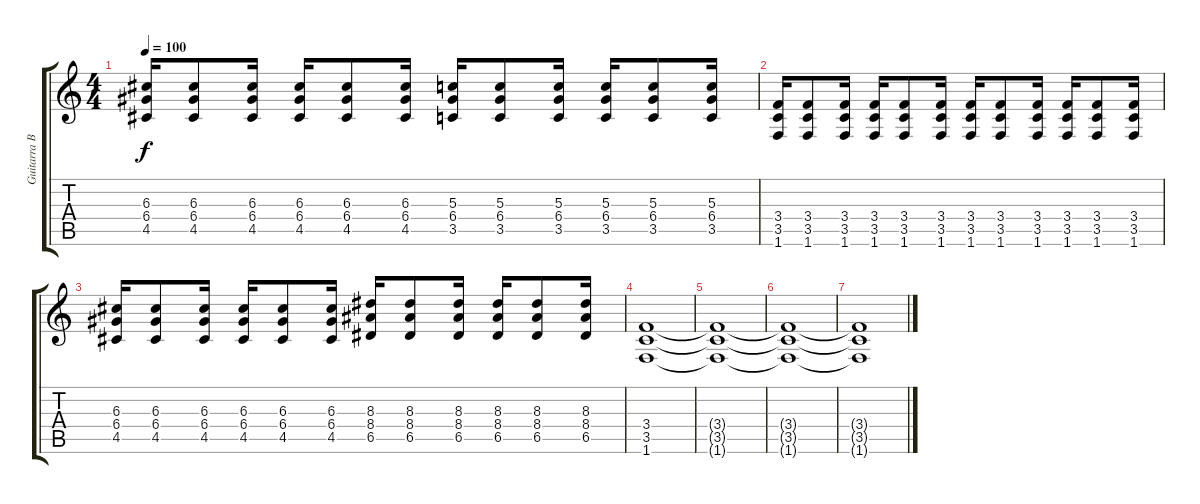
\track ("Guitarra Base - Rythm Guitar" "Guitarra B") {instrument distortionguitar}
\staff {score tabs}
\tuning (E4 B3 G3 D3 A2 E2) {hide}
\ts (4 4)
\tempo 100
\clef g2
\ks c
(6.3 6.4 4.5).16{dy f} (6.3 6.4 4.5).8 (6.3 6.4 4.5).16 (6.3 6.4 4.5).16 (6.3 6.4 4.5).8 (6.3 6.4 4.5).16 (5.3 6.4 3.5).16 (5.3 6.4 3.5).8 (5.3 6.4 3.5).16 (5.3 6.4 3.5).16 (5.3 6.4 3.5).8 (5.3 6.4 3.5).16 |
(3.4 3.5 1.6).16 (3.4 3.5 1.6).8 (3.4 3.5 1.6).16 (3.4 3.5 1.6).16 (3.4 3.5 1.6).8 (3.4 3.5 1.6).16 (3.4 3.5 1.6).16 (3.4 3.5 1.6).8 (3.4 3.5 1.6).16 (3.4 3.5 1.6).16 (3.4 3.5 1.6).8 (3.4 3.5 1.6).16 |
(6.3 6.4 4.5).16 (6.3 6.4 4.5).8 (6.3 6.4 4.5).16 (6.3 6.4 4.5).16 (6.3 6.4 4.5).8 (6.3 6.4 4.5).16 (8.3 8.4 6.5).16 (8.3 8.4 6.5).8 (8.3 8.4 6.5).16 (8.3 8.4 6.5).16 (8.3 8.4 6.5).8 (8.3 8.4 6.5).16 |
(3.4 3.5 1.6).1 |
(3.4{t} 3.5{t} 1.6{t}).1 |
(3.4{t} 3.5{t} 1.6{t}).1{volume 0} |
(3.4{t} 3.5{t} 1.6{t}).1
